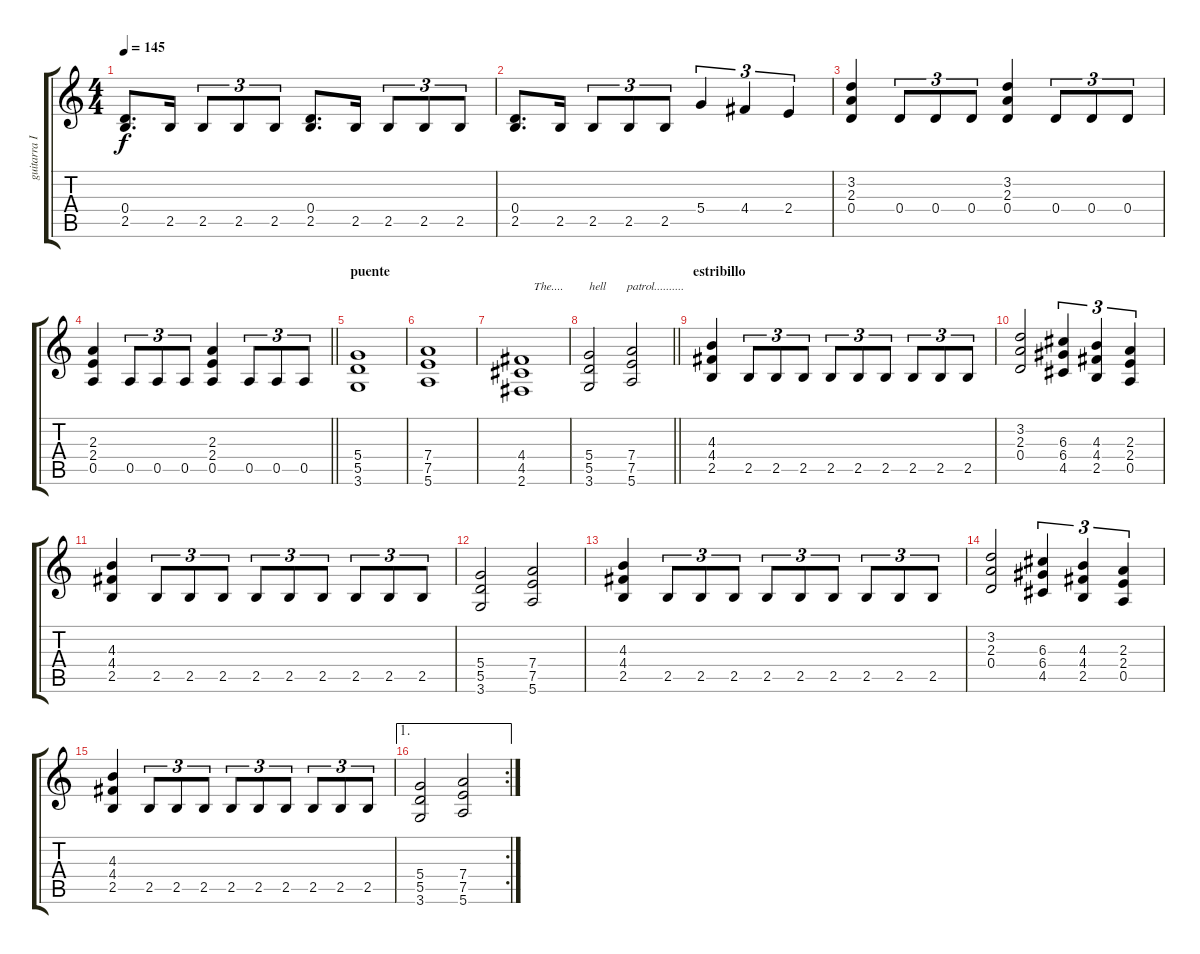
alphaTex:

\track ("guitarra II" "guitarra I") {instrument distortionguitar}
\staff {score tabs}
\tuning (E4 B3 G3 D3 A2 E2) {hide}
\ts (4 4)
\tempo 145
\clef g2
\ks c
(0.4 2.5).8{d dy f} 2.5.16 2.5.8{tu (3 2)} 2.5.8{tu (3 2)} 2.5.8{tu (3 2)} (0.4 2.5).8{d} 2.5.16 2.5.8{tu (3 2)} 2.5.8{tu (3 2)} 2.5.8{tu (3 2)} |
(0.4 2.5).8{d} 2.5.16 2.5.8{tu (3 2)} 2.5.8{tu (3 2)} 2.5.8{tu (3 2)} 5.4.4{tu (3 2)} 4.4.4{tu (3 2)} 2.4.4{tu (3 2)} |
(3.2 2.3 0.4).4 0.4.8{tu (3 2)} 0.4.8{tu (3 2)} 0.4.8{tu (3 2)} (3.2 2.3 0.4).4 0.4.8{tu (3 2)} 0.4.8{tu (3 2)} 0.4.8{tu (3 2)} |
\barLineRight lightlight
(2.3 2.4 0.5).4 0.5.8{tu (3 2)} 0.5.8{tu (3 2)} 0.5.8{tu (3 2)} (2.3 2.4 0.5).4 0.5.8{tu (3 2)} 0.5.8{tu (3 2)} 0.5.8{tu (3 2)} |
\section ("" "puente")
(5.4 5.5 3.6).1 |
(7.4 7.5 5.6).1 |
(4.4 4.5 2.6).1{txt "    The...."} |
\barLineRight lightlight
(5.4 5.5 3.6).2{txt "hell       patrol.........."} (7.4 7.5 5.6).2 |
\section ("" "estribillo")
(4.3 4.4 2.5).4 2.5.8{tu (3 2)} 2.5.8{tu (3 2)} 2.5.8{tu (3 2)} 2.5.8{tu (3 2)} 2.5.8{tu (3 2)} 2.5.8{tu (3 2)} 2.5.8{tu (3 2)} 2.5.8{tu (3 2)} 2.5.8{tu (3 2)} |
(3.2 2.3 0.4).2 (6.3 6.4 4.5).4{tu (3 2)} (4.3 4.4 2.5).4{tu (3 2)} (2.3 2.4 0.5).4{tu (3 2)} |
(4.3 4.4 2.5).4 2.5.8{tu (3 2)} 2.5.8{tu (3 2)} 2.5.8{tu (3 2)} 2.5.8{tu (3 2)} 2.5.8{tu (3 2)} 2.5.8{tu (3 2)} 2.5.8{tu (3 2)} 2.5.8{tu (3 2)} 2.5.8{tu (3 2)} |
(5.4 5.5 3.6).2 (7.4 7.5 5.6).2 |
(4.3 4.4 2.5).4 2.5.8{tu (3 2)} 2.5.8{tu (3 2)} 2.5.8{tu (3 2)} 2.5.8{tu (3 2)} 2.5.8{tu (3 2)} 2.5.8{tu (3 2)} 2.5.8{tu (3 2)} 2.5.8{tu (3 2)} 2.5.8{tu (3 2)} |
(3.2 2.3 0.4).2 (6.3 6.4 4.5).4{tu (3 2)} (4.3 4.4 2.5).4{tu (3 2)} (2.3 2.4 0.5).4{tu (3 2)} |
(4.3 4.4 2.5).4 2.5.8{tu (3 2)} 2.5.8{tu (3 2)} 2.5.8{tu (3 2)} 2.5.8{tu (3 2)} 2.5.8{tu (3 2)} 2.5.8{tu (3 2)} 2.5.8{tu (3 2)} 2.5.8{tu (3 2)} 2.5.8{tu (3 2)} |
\ae 1
\rc 2
(5.4 5.5 3.6).2 (7.4 7.5 5.6).2
